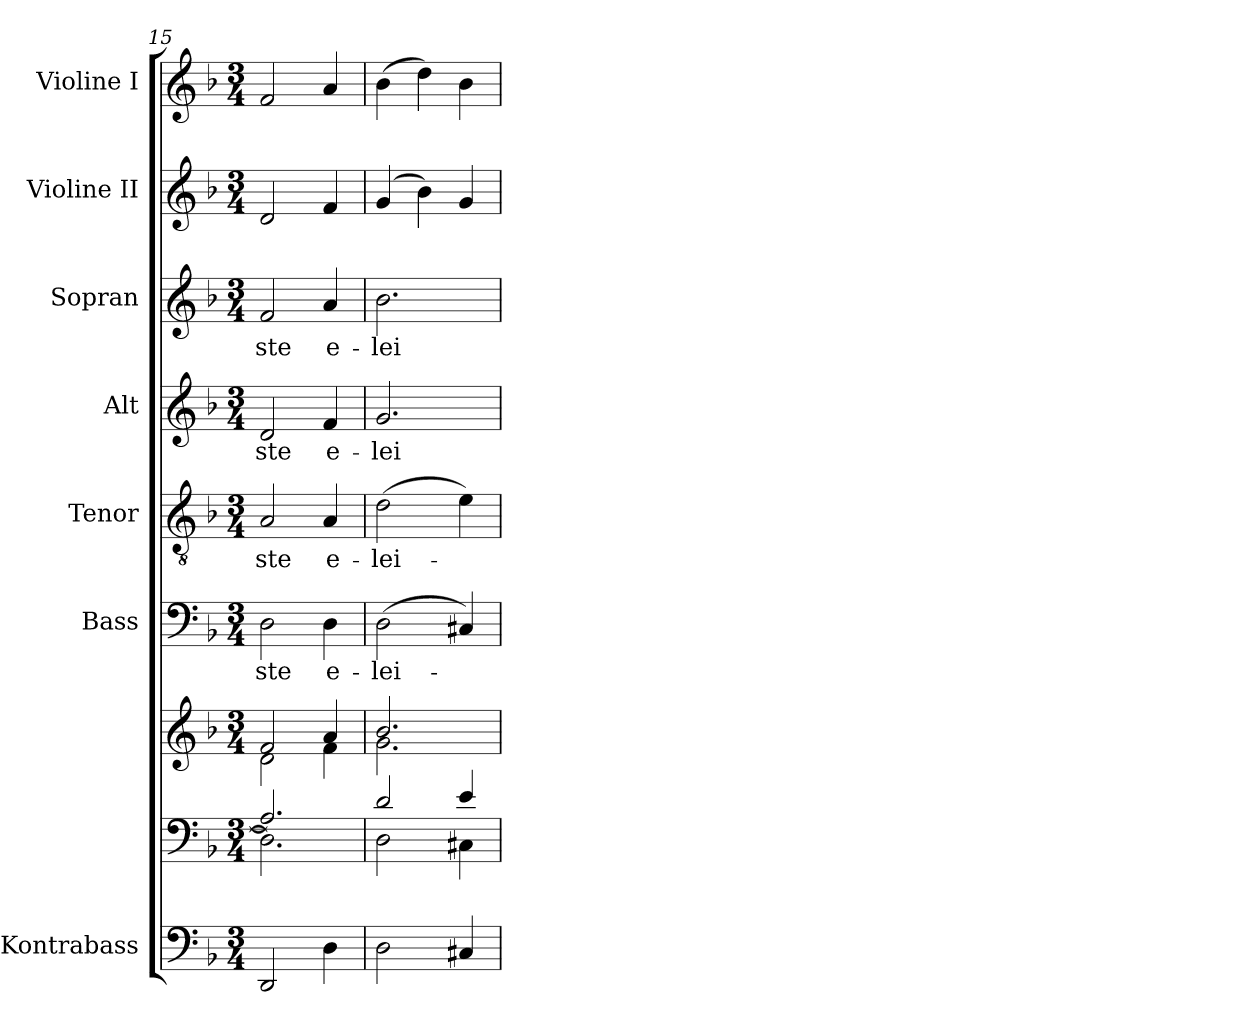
**kern	**kern	**kern	**kern	**text	**kern	**text	**kern	**text	**kern	**text	**kern	**kern
*part8	*part7	*part7	*part6	*part6	*part5	*part5	*part4	*part4	*part3	*part3	*part2	*part1
*staff9	*staff8	*staff7	*staff6	*staff6	*staff5	*staff5	*staff4	*staff4	*staff3	*staff3	*staff2	*staff1
*I"Kontrabass	*	*	*I"Bass	*	*I"Tenor	*	*I"Alt	*	*I"Sopran	*	*I"Violine II	*I"Violine I
*I'Kb.	*	*	*I'B.	*	*I'T.	*	*I'A.	*	*I'S.	*	*I'Vl. II	*I'Vl. I
!!LO:PB:g=z
*clefF4	*clefF4	*clefG2	*clefF4	*	*clefGv2	*	*clefG2	*	*clefG2	*	*clefG2	*clefG2
*ITrd7c12	*	*	*	*	*	*	*	*	*	*	*	*
*k[b-]	*k[b-]	*k[b-]	*k[b-]	*	*k[b-]	*	*k[b-]	*	*k[b-]	*	*k[b-]	*k[b-]
*F:	*F:	*F:	*F:	*	*F:	*	*F:	*	*F:	*	*F:	*F:
*M3/4	*M3/4	*M3/4	*M3/4	*	*M3/4	*	*M3/4	*	*M3/4	*	*M3/4	*M3/4
=15	=15	=15	=15	=15	=15	=15	=15	=15	=15	=15	=15	=15
*	*^	*^	*	*	*	*	*	*	*	*	*	*
!	!	!	!	!	!	!LO:LY:b	!	!LO:LY:b	!	!LO:LY:b	!	!LO:LY:b	!	!
2DDD/	2.A/]	2.D\]	2f/	2d\	2D\	-ste	2A/	-ste	2d/	-ste	2f/	-ste	2d/	2f/
!	!	!	!	!	!	!LO:LY:b	!	!LO:LY:b	!	!LO:LY:b	!	!LO:LY:b	!	!
4DD\	.	.	4a/	4f\	4D\	e-	4A/	e-	4f/	e-	4a/	e-	4f/	4a/
=16	=16	=16	=16	=16	=16	=16	=16	=16	=16	=16	=16	=16	=16	=16
!	!	!	!	!	!	!LO:LY:b	!	!LO:LY:b	!	!LO:LY:b	!	!LO:LY:b	!	!
2DD\	2d/	2D\	2.b-/	2.g\	(>2D\	-lei-	(>2d\	-lei-	2.g/	-lei-	2.b-\	-lei-	(4g/	(>4b-\
.	.	.	.	.	.	.	.	.	.	.	.	.	4b-\)	4dd\)
4CC#X/	4e/	4C#X\	.	.	4C#X/)	.	4e\)	.	.	.	.	.	4g/	4b-\
*	*v	*v	*	*	*	*	*	*	*	*	*	*	*	*
*	*	*v	*v	*	*	*	*	*	*	*	*	*	*
=	=	=	=	=	=	=	=	=	=	=	=	=
*-	*-	*-	*-	*-	*-	*-	*-	*-	*-	*-	*-	*-
